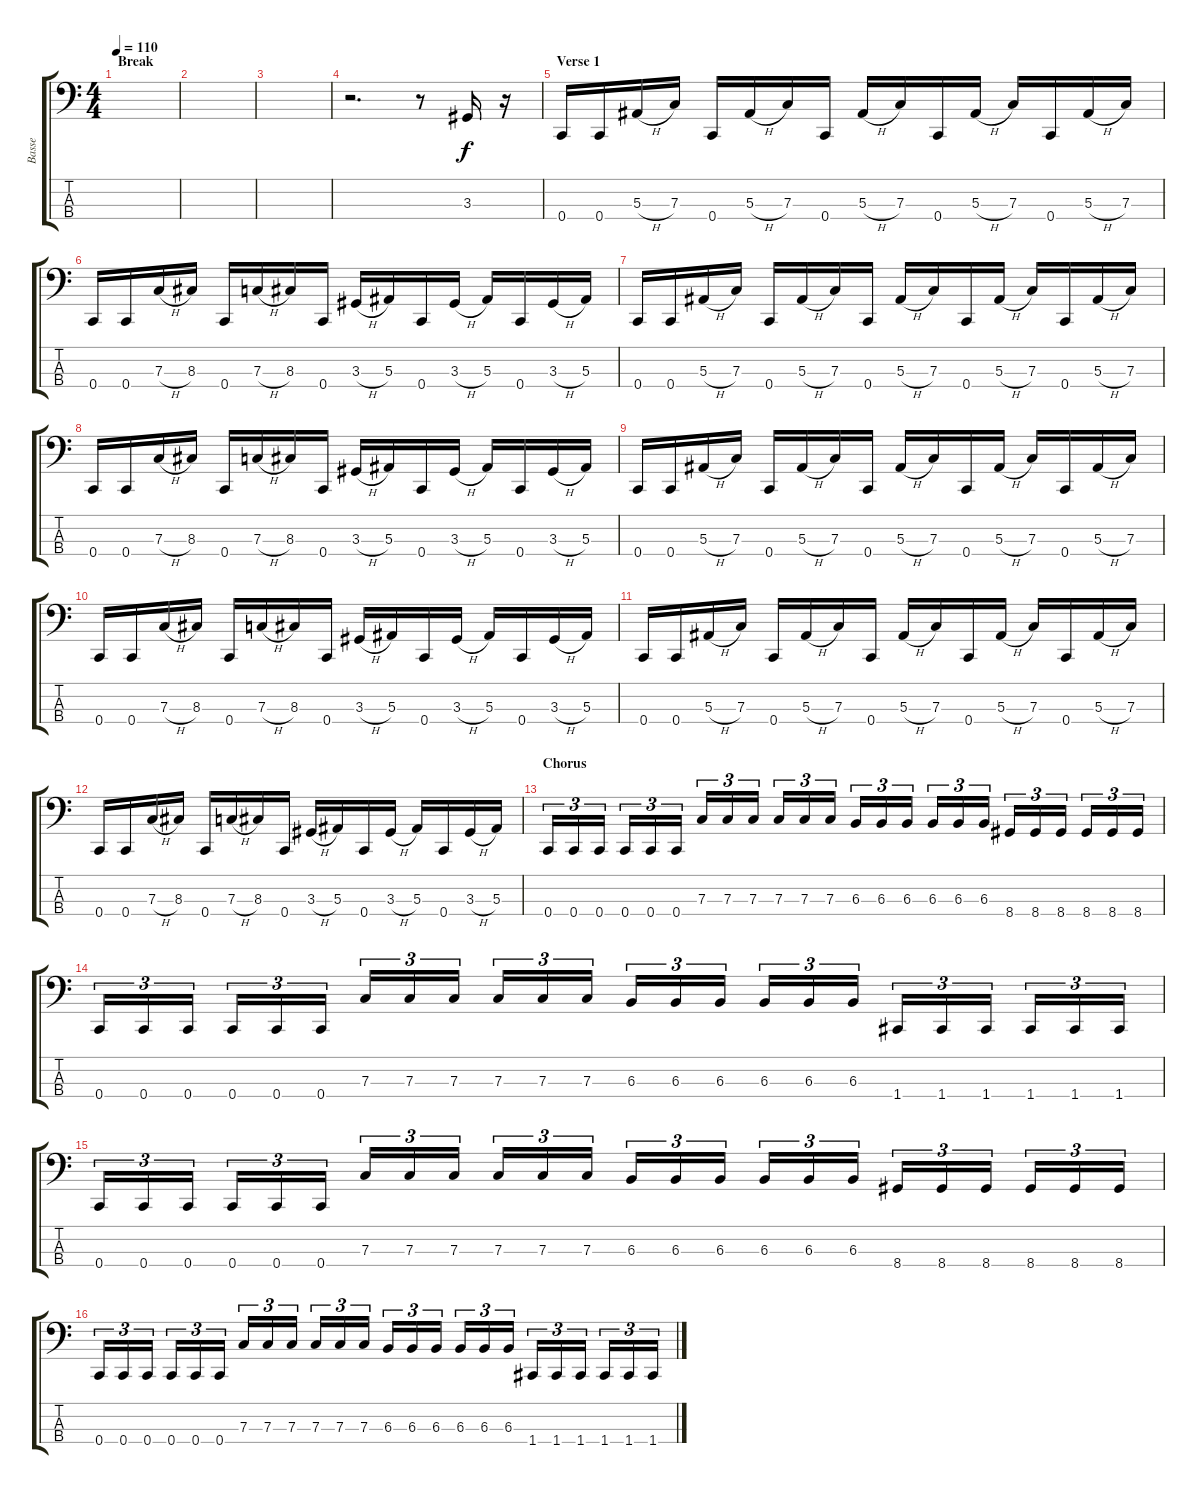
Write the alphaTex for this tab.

\track ("Basse" "Basse") {instrument electricbasspick}
\staff {score tabs}
\tuning (Eb2 Bb1 F1 C1) {hide}
\ts (4 4)
\section ("" "Break")
\tempo 110
\clef f4
\ks c
|
|
|
r.2{d} r.8 3.3.16 r.16 |
\section ("" "Verse 1")
0.4.16 0.4.16 5.3{h}.16 7.3.16 0.4.16 5.3{h}.16 7.3.16 0.4.16 5.3{h}.16 7.3.16 0.4.16 5.3{h}.16 7.3.16 0.4.16 5.3{h}.16 7.3.16 |
0.4.16 0.4.16 7.3{h}.16 8.3.16 0.4.16 7.3{h}.16 8.3.16 0.4.16 3.3{h}.16 5.3.16 0.4.16 3.3{h}.16 5.3.16 0.4.16 3.3{h}.16 5.3.16 |
0.4.16 0.4.16 5.3{h}.16 7.3.16 0.4.16 5.3{h}.16 7.3.16 0.4.16 5.3{h}.16 7.3.16 0.4.16 5.3{h}.16 7.3.16 0.4.16 5.3{h}.16 7.3.16 |
0.4.16 0.4.16 7.3{h}.16 8.3.16 0.4.16 7.3{h}.16 8.3.16 0.4.16 3.3{h}.16 5.3.16 0.4.16 3.3{h}.16 5.3.16 0.4.16 3.3{h}.16 5.3.16 |
0.4.16 0.4.16 5.3{h}.16 7.3.16 0.4.16 5.3{h}.16 7.3.16 0.4.16 5.3{h}.16 7.3.16 0.4.16 5.3{h}.16 7.3.16 0.4.16 5.3{h}.16 7.3.16 |
0.4.16 0.4.16 7.3{h}.16 8.3.16 0.4.16 7.3{h}.16 8.3.16 0.4.16 3.3{h}.16 5.3.16 0.4.16 3.3{h}.16 5.3.16 0.4.16 3.3{h}.16 5.3.16 |
0.4.16 0.4.16 5.3{h}.16 7.3.16 0.4.16 5.3{h}.16 7.3.16 0.4.16 5.3{h}.16 7.3.16 0.4.16 5.3{h}.16 7.3.16 0.4.16 5.3{h}.16 7.3.16 |
0.4.16 0.4.16 7.3{h}.16 8.3.16 0.4.16 7.3{h}.16 8.3.16 0.4.16 3.3{h}.16 5.3.16 0.4.16 3.3{h}.16 5.3.16 0.4.16 3.3{h}.16 5.3.16 |
\section ("" "Chorus")
0.4.16{tu (3 2)} 0.4.16{tu (3 2)} 0.4.16{tu (3 2)} 0.4.16{tu (3 2)} 0.4.16{tu (3 2)} 0.4.16{tu (3 2)} 7.3.16{tu (3 2)} 7.3.16{tu (3 2)} 7.3.16{tu (3 2)} 7.3.16{tu (3 2)} 7.3.16{tu (3 2)} 7.3.16{tu (3 2)} 6.3.16{tu (3 2)} 6.3.16{tu (3 2)} 6.3.16{tu (3 2)} 6.3.16{tu (3 2)} 6.3.16{tu (3 2)} 6.3.16{tu (3 2)} 8.4.16{tu (3 2)} 8.4.16{tu (3 2)} 8.4.16{tu (3 2)} 8.4.16{tu (3 2)} 8.4.16{tu (3 2)} 8.4.16{tu (3 2)} |
0.4.16{tu (3 2)} 0.4.16{tu (3 2)} 0.4.16{tu (3 2)} 0.4.16{tu (3 2)} 0.4.16{tu (3 2)} 0.4.16{tu (3 2)} 7.3.16{tu (3 2)} 7.3.16{tu (3 2)} 7.3.16{tu (3 2)} 7.3.16{tu (3 2)} 7.3.16{tu (3 2)} 7.3.16{tu (3 2)} 6.3.16{tu (3 2)} 6.3.16{tu (3 2)} 6.3.16{tu (3 2)} 6.3.16{tu (3 2)} 6.3.16{tu (3 2)} 6.3.16{tu (3 2)} 1.4.16{tu (3 2)} 1.4.16{tu (3 2)} 1.4.16{tu (3 2)} 1.4.16{tu (3 2)} 1.4.16{tu (3 2)} 1.4.16{tu (3 2)} |
0.4.16{tu (3 2)} 0.4.16{tu (3 2)} 0.4.16{tu (3 2)} 0.4.16{tu (3 2)} 0.4.16{tu (3 2)} 0.4.16{tu (3 2)} 7.3.16{tu (3 2)} 7.3.16{tu (3 2)} 7.3.16{tu (3 2)} 7.3.16{tu (3 2)} 7.3.16{tu (3 2)} 7.3.16{tu (3 2)} 6.3.16{tu (3 2)} 6.3.16{tu (3 2)} 6.3.16{tu (3 2)} 6.3.16{tu (3 2)} 6.3.16{tu (3 2)} 6.3.16{tu (3 2)} 8.4.16{tu (3 2)} 8.4.16{tu (3 2)} 8.4.16{tu (3 2)} 8.4.16{tu (3 2)} 8.4.16{tu (3 2)} 8.4.16{tu (3 2)} |
0.4.16{tu (3 2)} 0.4.16{tu (3 2)} 0.4.16{tu (3 2)} 0.4.16{tu (3 2)} 0.4.16{tu (3 2)} 0.4.16{tu (3 2)} 7.3.16{tu (3 2)} 7.3.16{tu (3 2)} 7.3.16{tu (3 2)} 7.3.16{tu (3 2)} 7.3.16{tu (3 2)} 7.3.16{tu (3 2)} 6.3.16{tu (3 2)} 6.3.16{tu (3 2)} 6.3.16{tu (3 2)} 6.3.16{tu (3 2)} 6.3.16{tu (3 2)} 6.3.16{tu (3 2)} 1.4.16{tu (3 2)} 1.4.16{tu (3 2)} 1.4.16{tu (3 2)} 1.4.16{tu (3 2)} 1.4.16{tu (3 2)} 1.4.16{tu (3 2)}
